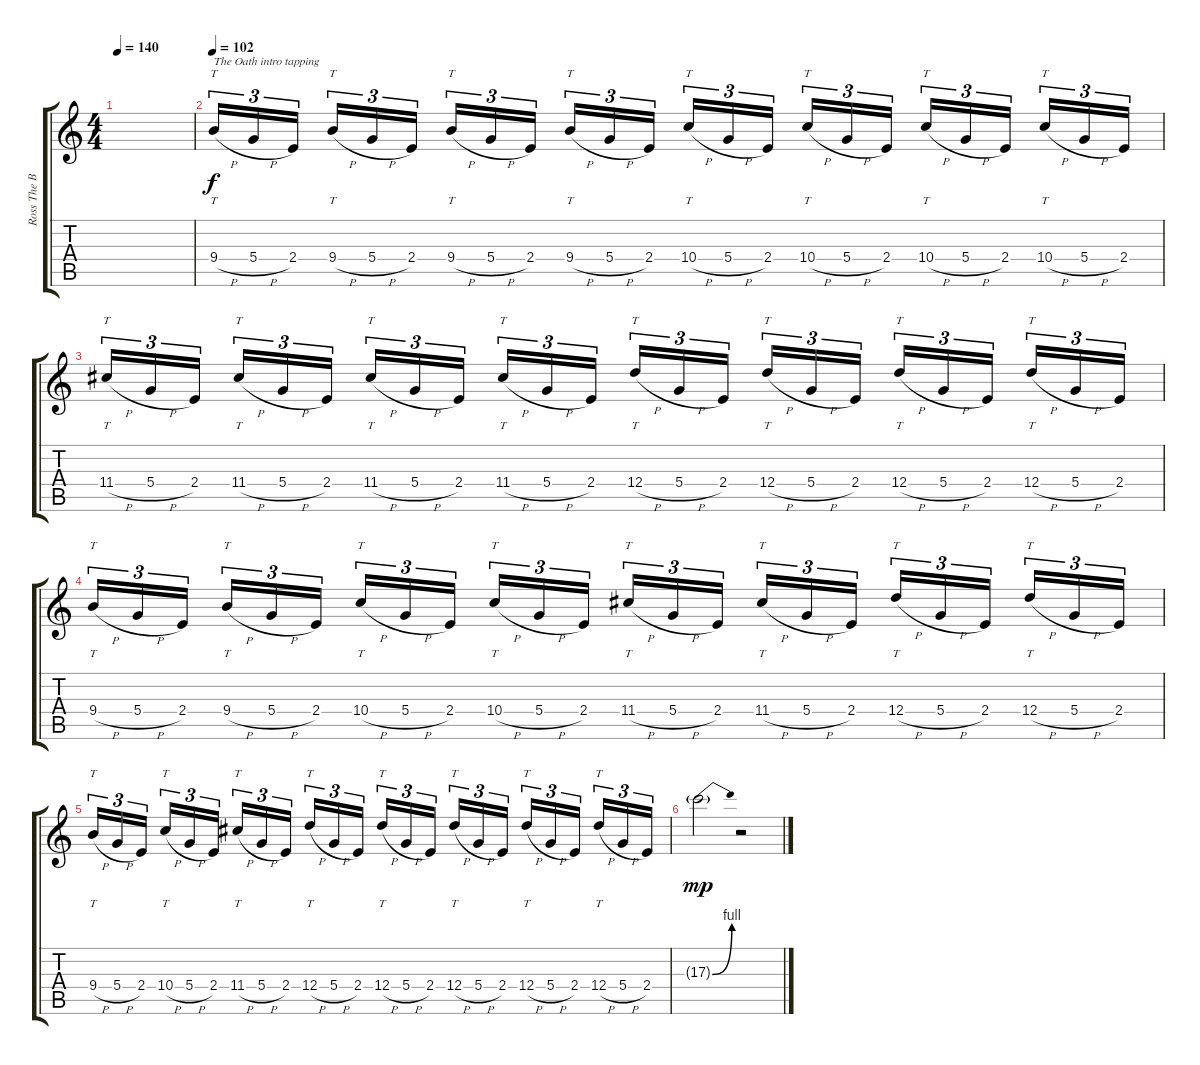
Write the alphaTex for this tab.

\track ("Ross The Boss" "Ross The B") {instrument distortionguitar}
\staff {score tabs}
\tuning (E4 B3 G3 D3 A2 E2) {hide}
\ts (4 4)
\tempo 140
\clef g2
\ks c
|
\tempo 102
9.4{h}.16{tt tu (3 2) txt "The Oath intro tapping"} 5.4{h}.16{tu (3 2)} 2.4.16{tu (3 2)} 9.4{h}.16{tt tu (3 2)} 5.4{h}.16{tu (3 2)} 2.4.16{tu (3 2)} 9.4{h}.16{tt tu (3 2)} 5.4{h}.16{tu (3 2)} 2.4.16{tu (3 2)} 9.4{h}.16{tt tu (3 2)} 5.4{h}.16{tu (3 2)} 2.4.16{tu (3 2)} 10.4{h}.16{tt tu (3 2)} 5.4{h}.16{tu (3 2)} 2.4.16{tu (3 2)} 10.4{h}.16{tt tu (3 2)} 5.4{h}.16{tu (3 2)} 2.4.16{tu (3 2)} 10.4{h}.16{tt tu (3 2)} 5.4{h}.16{tu (3 2)} 2.4.16{tu (3 2)} 10.4{h}.16{tt tu (3 2)} 5.4{h}.16{tu (3 2)} 2.4.16{tu (3 2)} |
11.4{h}.16{tt tu (3 2)} 5.4{h}.16{tu (3 2)} 2.4.16{tu (3 2)} 11.4{h}.16{tt tu (3 2)} 5.4{h}.16{tu (3 2)} 2.4.16{tu (3 2)} 11.4{h}.16{tt tu (3 2)} 5.4{h}.16{tu (3 2)} 2.4.16{tu (3 2)} 11.4{h}.16{tt tu (3 2)} 5.4{h}.16{tu (3 2)} 2.4.16{tu (3 2)} 12.4{h}.16{tt tu (3 2)} 5.4{h}.16{tu (3 2)} 2.4.16{tu (3 2)} 12.4{h}.16{tt tu (3 2)} 5.4{h}.16{tu (3 2)} 2.4.16{tu (3 2)} 12.4{h}.16{tt tu (3 2)} 5.4{h}.16{tu (3 2)} 2.4.16{tu (3 2)} 12.4{h}.16{tt tu (3 2)} 5.4{h}.16{tu (3 2)} 2.4.16{tu (3 2)} |
9.4{h}.16{tt tu (3 2)} 5.4{h}.16{tu (3 2)} 2.4.16{tu (3 2)} 9.4{h}.16{tt tu (3 2)} 5.4{h}.16{tu (3 2)} 2.4.16{tu (3 2)} 10.4{h}.16{tt tu (3 2)} 5.4{h}.16{tu (3 2)} 2.4.16{tu (3 2)} 10.4{h}.16{tt tu (3 2)} 5.4{h}.16{tu (3 2)} 2.4.16{tu (3 2)} 11.4{h}.16{tt tu (3 2)} 5.4{h}.16{tu (3 2)} 2.4.16{tu (3 2)} 11.4{h}.16{tt tu (3 2)} 5.4{h}.16{tu (3 2)} 2.4.16{tu (3 2)} 12.4{h}.16{tt tu (3 2)} 5.4{h}.16{tu (3 2)} 2.4.16{tu (3 2)} 12.4{h}.16{tt tu (3 2)} 5.4{h}.16{tu (3 2)} 2.4.16{tu (3 2)} |
9.4{h}.16{tt tu (3 2)} 5.4{h}.16{tu (3 2)} 2.4.16{tu (3 2)} 10.4{h}.16{tt tu (3 2)} 5.4{h}.16{tu (3 2)} 2.4.16{tu (3 2)} 11.4{h}.16{tt tu (3 2)} 5.4{h}.16{tu (3 2)} 2.4.16{tu (3 2)} 12.4{h}.16{tt tu (3 2)} 5.4{h}.16{tu (3 2)} 2.4.16{tu (3 2)} 12.4{h}.16{tt tu (3 2)} 5.4{h}.16{tu (3 2)} 2.4.16{tu (3 2)} 12.4{h}.16{tt tu (3 2)} 5.4{h}.16{tu (3 2)} 2.4.16{tu (3 2)} 12.4{h}.16{tt tu (3 2)} 5.4{h}.16{tu (3 2)} 2.4.16{tu (3 2)} 12.4{h}.16{tt tu (3 2)} 5.4{h}.16{tu (3 2)} 2.4.16{tu (3 2)} |
17.3{be (bend 0 0 60 4) g}.2{dy mp} r.2
